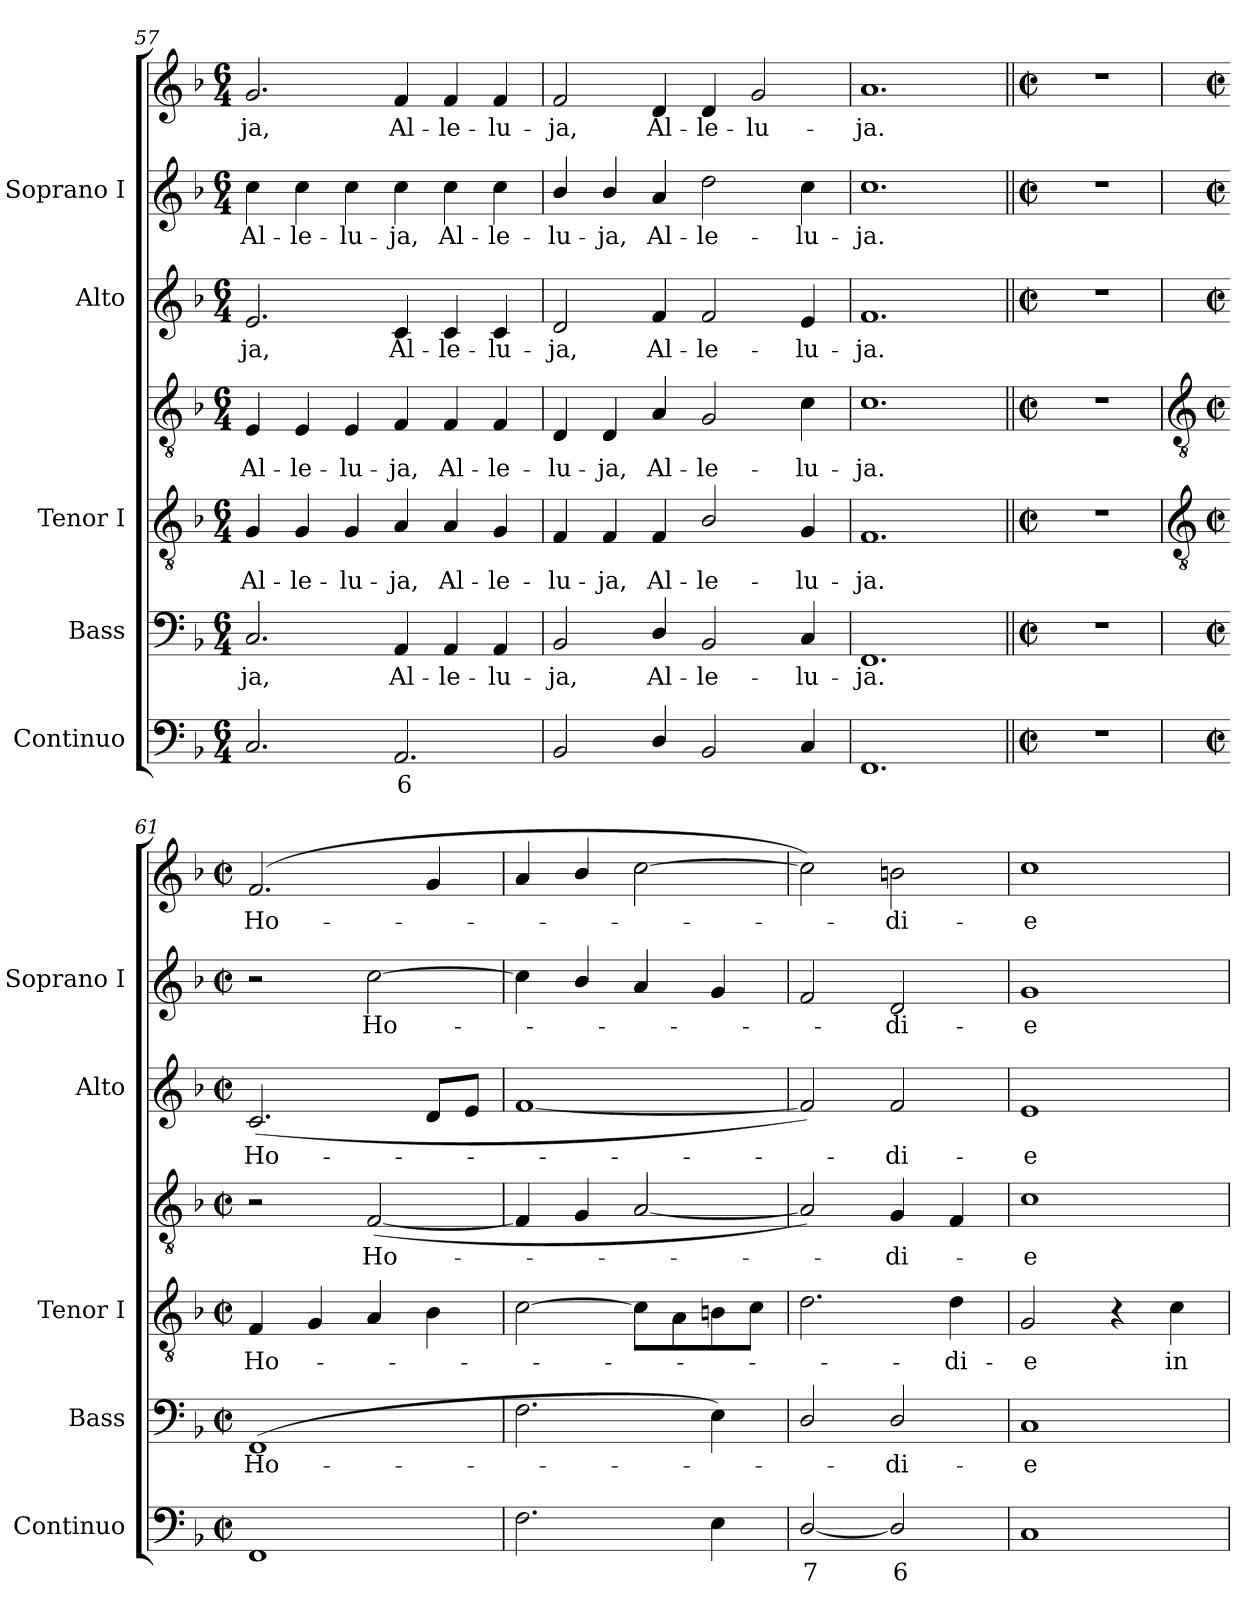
**kern	**text	**kern	**text	**kern	**text	**kern	**text	**kern	**text	**kern	**text	**kern	**text
*part5	*part5	*part4	*part4	*part3	*part3	*part3	*part3	*part2	*part2	*part1	*part1	*part1	*part1
*staff7	*staff7	*staff6	*staff6	*staff5	*staff5	*staff4	*staff4	*staff3	*staff3	*staff2	*staff2	*staff1	*staff1
*I"Continuo	*	*I"Bass	*	*I"Tenor I	*	*	*	*I"Alto	*	*I"Soprano I	*	*	*
*I'Continuo	*	*I'Bass	*	*I'Tenor I	*	*	*	*I'Alto	*	*I'Soprano I	*	*	*
*clefF4	*	*clefF4	*	*clefGv2	*	*clefGv2	*	*clefG2	*	*clefG2	*	*clefG2	*
*k[b-]	*	*k[b-]	*	*k[b-]	*	*k[b-]	*	*k[b-]	*	*k[b-]	*	*k[b-]	*
*F:	*	*F:	*	*F:	*	*F:	*	*F:	*	*F:	*	*F:	*
*M6/4	*	*M6/4	*	*M6/4	*	*M6/4	*	*M6/4	*	*M6/4	*	*M6/4	*
=57	=57	=57	=57	=57	=57	=57	=57	=57	=57	=57	=57	=57	=57
!	!	!	!LO:LY:b	!	!LO:LY:b	!	!LO:LY:b	!	!LO:LY:b	!	!LO:LY:b	!	!LO:LY:b
2.C	.	2.C	-ja,	4G	-Al-	4E	Al-	2.e	-ja,	4cc	-Al-	2.g	ja,
!	!	!	!	!	!LO:LY:b	!	!LO:LY:b	!	!	!	!LO:LY:b	!	!
.	.	.	.	4G	-le-	4E	-le-	.	.	4cc	-le-	.	.
!	!	!	!	!	!LO:LY:b	!	!LO:LY:b	!	!	!	!LO:LY:b	!	!
.	.	.	.	4G	-lu-	4E	-lu-	.	.	4cc	-lu-	.	.
!	!LO:LY:b	!	!LO:LY:b	!	!LO:LY:b	!	!LO:LY:b	!	!LO:LY:b	!	!LO:LY:b	!	!LO:LY:b
2.AA	6	4AA	Al-	4A	-ja,	4F	-ja,	4c	Al-	4cc	-ja,	4f	Al-
!	!	!	!LO:LY:b	!	!LO:LY:b	!	!LO:LY:b	!	!LO:LY:b	!	!LO:LY:b	!	!LO:LY:b
.	.	4AA	-le-	4A	Al-	4F	Al-	4c	-le-	4cc	Al-	4f	-le-
!	!	!	!LO:LY:b	!	!LO:LY:b	!	!LO:LY:b	!	!LO:LY:b	!	!LO:LY:b	!	!LO:LY:b
.	.	4AA	-lu-	4G	-le-	4F	-le-	4c	-lu-	4cc	-le-	4f	-lu-
=58	=58	=58	=58	=58	=58	=58	=58	=58	=58	=58	=58	=58	=58
!	!	!	!LO:LY:b	!	!LO:LY:b	!	!LO:LY:b	!	!LO:LY:b	!	!LO:LY:b	!	!LO:LY:b
2BB-	.	2BB-	-ja,	4F	-lu-	4D	-lu-	2d	-ja,	4b-/	-lu-	2f	-ja,
!	!	!	!	!	!LO:LY:b	!	!LO:LY:b	!	!	!	!LO:LY:b	!	!
.	.	.	.	4F	-ja,	4D	-ja,	.	.	4b-/	-ja,	.	.
!	!	!	!LO:LY:b	!	!LO:LY:b	!	!LO:LY:b	!	!LO:LY:b	!	!LO:LY:b	!	!LO:LY:b
4D/	.	4D/	Al-	4F	Al-	4A	Al-	4f	Al-	4a	Al-	4d	Al-
!	!	!	!LO:LY:b	!	!LO:LY:b	!	!LO:LY:b	!	!LO:LY:b	!	!LO:LY:b	!	!LO:LY:b
2BB-	.	2BB-	-le-	2B-/	-le-	2G	-le-	2f	-le-	2dd	-le-	4d	-le-
!	!	!	!	!	!	!	!	!	!	!	!	!	!LO:LY:b
.	.	.	.	.	.	.	.	.	.	.	.	2g	-lu-
!	!	!	!LO:LY:b	!	!LO:LY:b	!	!LO:LY:b	!	!LO:LY:b	!	!LO:LY:b	!	!
4C	.	4C	-lu-	4G	-lu-	4c	-lu-	4e	-lu-	4cc	-lu-	.	.
=59	=59	=59	=59	=59	=59	=59	=59	=59	=59	=59	=59	=59	=59
!	!	!	!LO:LY:b	!	!LO:LY:b	!	!LO:LY:b	!	!LO:LY:b	!	!LO:LY:b	!	!LO:LY:b
1.FF	.	1.FF	-ja.	1.F	ja.	1.c	-ja.	1.f	-ja.	1.cc	ja.	1.a	-ja.
=60||	=60||	=60||	=60||	=60||	=60||	=60||	=60||	=60||	=60||	=60||	=60||	=60||	=60||
*M2/2	*	*M2/2	*	*M2/2	*	*M2/2	*	*M2/2	*	*M2/2	*	*M2/2	*
*met(c|)	*	*met(c|)	*	*met(c|)	*	*met(c|)	*	*met(c|)	*	*met(c|)	*	*met(c|)	*
1r	.	1r	.	1r	.	1r	.	1r	.	1r	.	1r	.
!!LO:LB:g=z
=61	=61	=61	=61	=61	=61	=61	=61	=61	=61	=61	=61	=61	=61
*	*	*	*	*clefGv2	*	*clefGv2	*	*	*	*	*	*	*
*M2/2	*	*M2/2	*	*M2/2	*	*M2/2	*	*M2/2	*	*M2/2	*	*M2/2	*
*met(c|)	*	*met(c|)	*	*met(c|)	*	*met(c|)	*	*met(c|)	*	*met(c|)	*	*met(c|)	*
!	!	!	!LO:LY:b	!	!LO:LY:b	!	!	!	!LO:LY:b	!	!	!	!LO:LY:b
1FF	.	(>1FF	Ho-	(<4F	Ho-	2r	.	(<2.c	Ho-	2r	.	(<2.f	Ho-
.	.	.	.	4G	.	.	.	.	.	.	.	.	.
!	!	!	!	!	!	!	!LO:LY:b	!	!	!	!LO:LY:b	!	!
.	.	.	.	4A	.	(<[2F	Ho-	.	.	[2cc	Ho-	.	.
.	.	.	.	4B-	.	.	.	8dL	.	.	.	4g	.
.	.	.	.	.	.	.	.	8eJ	.	.	.	.	.
=62	=62	=62	=62	=62	=62	=62	=62	=62	=62	=62	=62	=62	=62
2.F	.	2.F	.	[2c	.	4F]	.	[1f	.	4cc]	.	4a	.
.	.	.	.	.	.	4G	.	.	.	4b-/	.	4b-/	.
.	.	.	.	8cL]	.	[2A	.	.	.	4a	.	[2cc	.
.	.	.	.	8A	.	.	.	.	.	.	.	.	.
4E	.	4E)	.	8Bn	.	.	.	.	.	4g	.	.	.
.	.	.	.	8cJ	.	.	.	.	.	.	.	.	.
=63	=63	=63	=63	=63	=63	=63	=63	=63	=63	=63	=63	=63	=63
!	!LO:LY:b	!	!	!	!	!	!	!	!	!	!	!	!
[2D/	7	2D/	.	2.d	.	2A])	.	2f])	.	2f	.	2cc])	.
!	!LO:LY:b	!	!LO:LY:b	!	!	!	!LO:LY:b	!	!LO:LY:b	!	!LO:LY:b	!	!LO:LY:b
2D/]	6	2D/	di-	.	.	4G	di-	2f	di-	2d	-di-	2bn	di-
!	!	!	!	!	!LO:LY:b	!	!	!	!	!	!	!	!
.	.	.	.	4d	di-	4F)	.	.	.	.	.	.	.
=64	=64	=64	=64	=64	=64	=64	=64	=64	=64	=64	=64	=64	=64
!	!	!	!LO:LY:b	!	!LO:LY:b	!	!LO:LY:b	!	!LO:LY:b	!	!LO:LY:b	!	!LO:LY:b
1C	.	1C	-e	2G	e	1c	-e	1e	-e	1g	e	1cc	-e
.	.	.	.	4r	.	.	.	.	.	.	.	.	.
!	!	!	!	!	!LO:LY:b	!	!	!	!	!	!	!	!
.	.	.	.	4c	in	.	.	.	.	.	.	.	.
=	=	=	=	=	=	=	=	=	=	=	=	=	=
*-	*-	*-	*-	*-	*-	*-	*-	*-	*-	*-	*-	*-	*-
